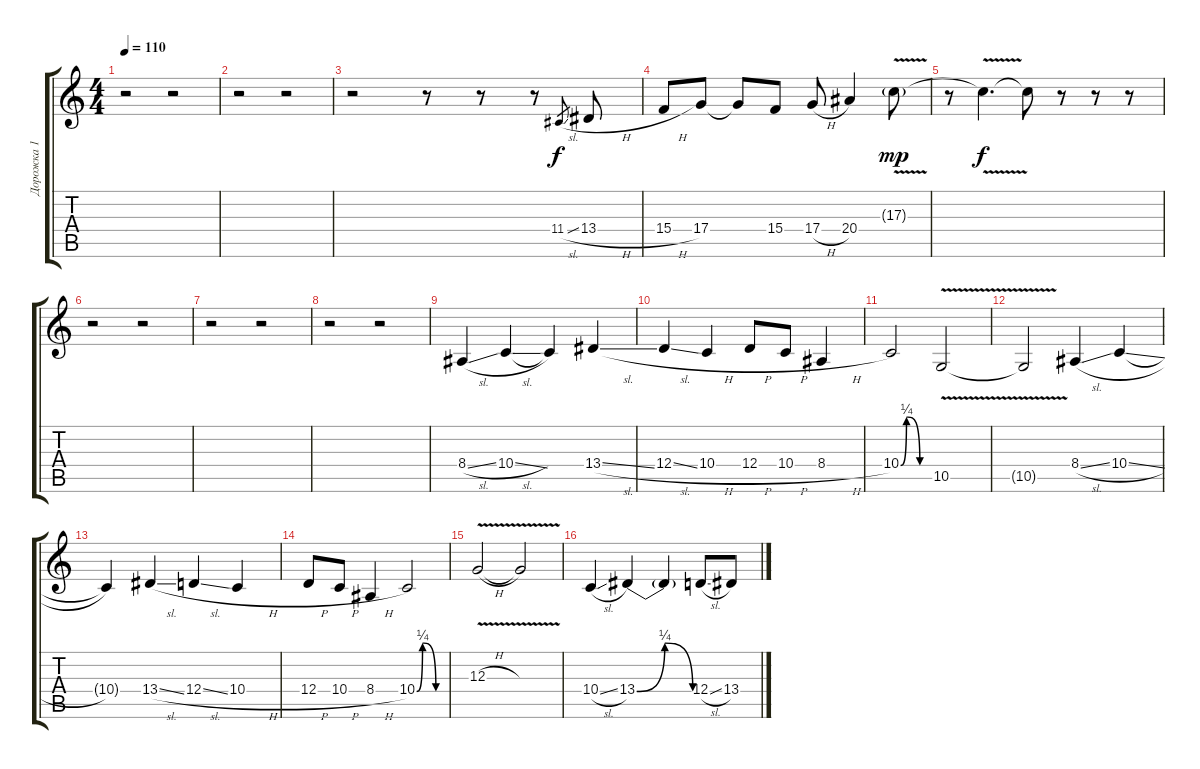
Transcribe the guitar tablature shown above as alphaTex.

\track ("Дорожка 1" "Дорожка 1") {instrument bassoon}
\staff {score tabs}
\tuning (E4 B3 G3 D3 A2 E2) {hide}
\ts (4 4)
\tempo 110
\clef g2
\ks c
r.2{dy f} r.2 |
r.2 r.2 |
r.2{volume 8} r.8 r.8 r.8 11.4{sl}.8{gr} 13.4{h}.8 |
15.4{h}.8 17.4.8 17.4{t}.8 15.4.8 17.4{h}.8 20.4.4 17.3{v g}.8{dy mp} |
r.8 17.3{t}.4{d dy f} 17.3{t}.8 r.8 r.8 r.8 |
r.2 r.2 |
r.2 r.2 |
r.2 r.2 |
8.4{sl}.4{volume 7} 10.4{sl}.4 10.4{t}.4 13.4{sl}.4{volume 10} |
12.4{sl}.4 10.4{h}.4 12.4{h}.8 10.4{h}.8 8.4{h}.4{volume 13} |
10.4{be (custom 0 0 12 1 15 1 40 0 60 0)}.2 10.5{v}.2 |
10.5{v t}.2 8.4{sl}.4 10.4{sl}.4 |
10.4{t}.4 13.4{sl}.4 12.4{sl}.4 10.4{h}.4 |
12.4{h}.8 10.4{h}.8 8.4{h}.4 10.4{be (custom 0 0 12 1 15 1 40 0 60 0)}.2 |
12.3{v h}.2 12.3{v t}.2 |
10.4{sl}.4 13.4{be (bendrelease 0 0 15 1 15 1 60 0)}.4 13.4{t}.4 12.4{sl}.8 13.4{sl}.8
